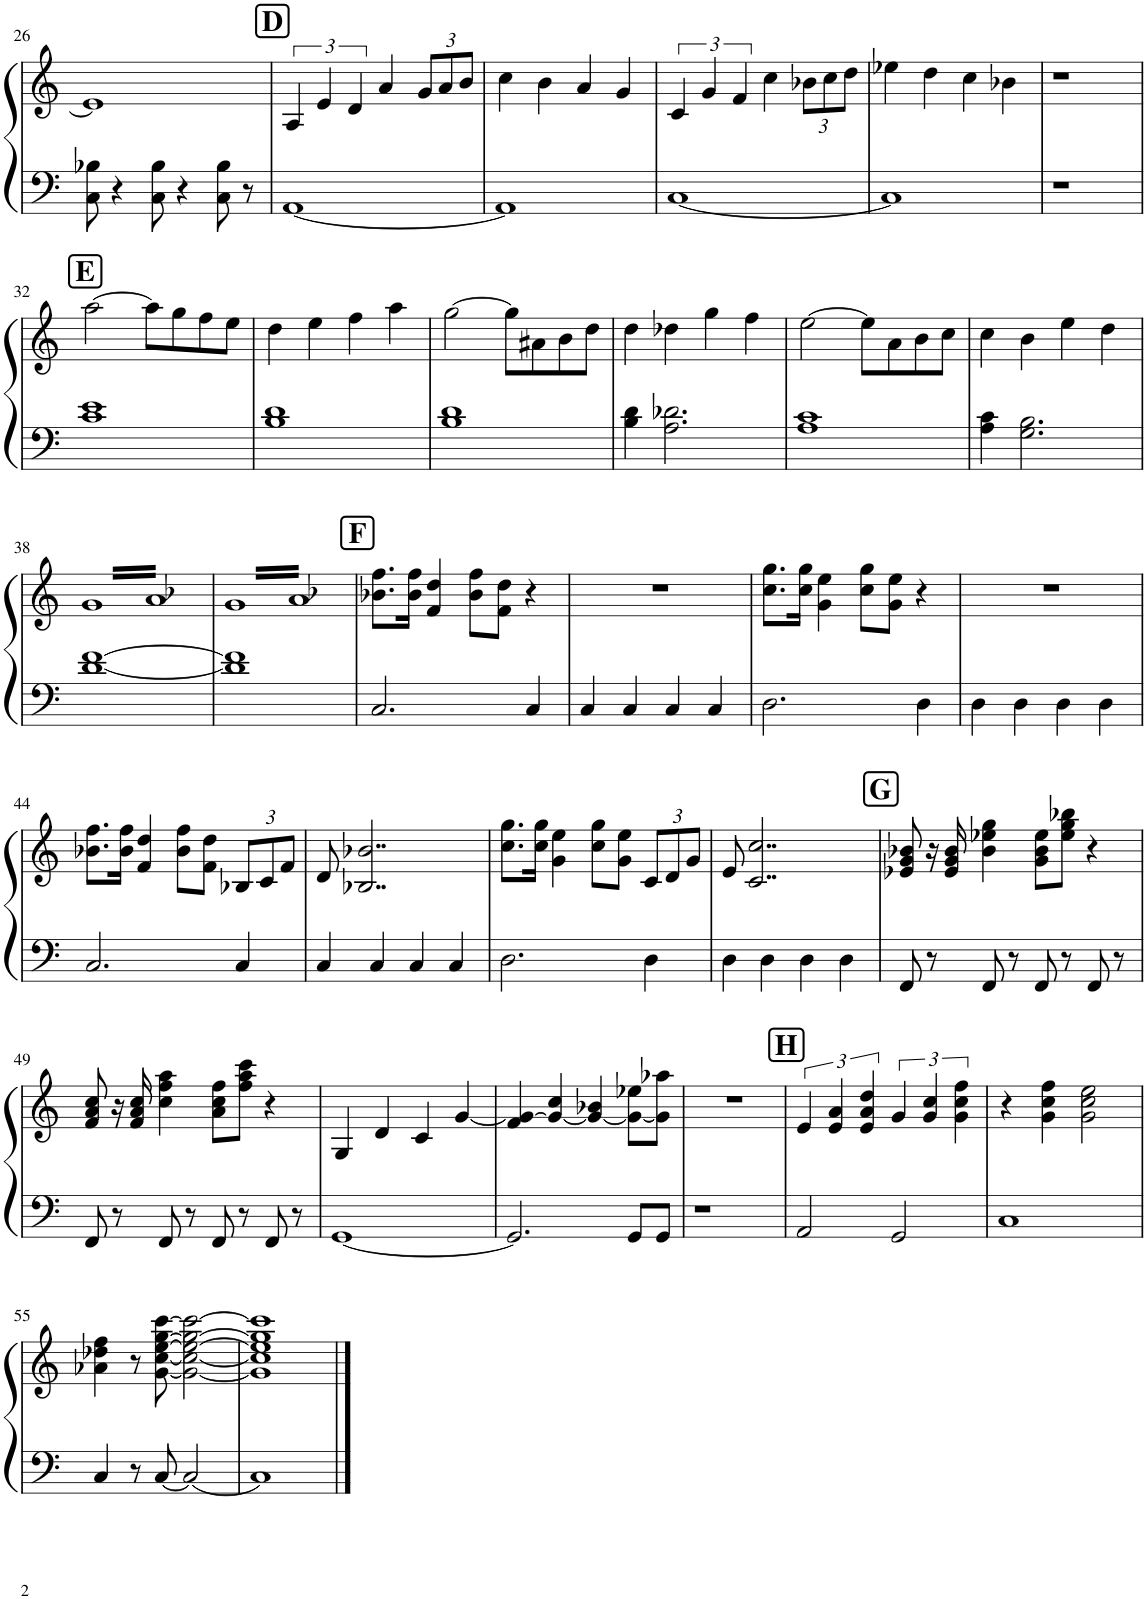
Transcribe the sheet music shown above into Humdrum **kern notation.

**kern	**kern
*part1	*part1
*staff2	*staff1
*I"Organ	*
*I'Org.	*
!!LO:PB:g=z
*clefF4	*clefG2
*k[]	*k[]
*M4/4	*M4/4
=26	=26
8C\ 8B-X\	1e]
4r	.
8C\ 8B-\	.
4r	.
8C\ 8B-\	.
8r	.
!!LO:REH:place=s1:a:B:cj:fs=14:t=D
=27	=27
[1AA	6A/
.	6e/
.	6d/
.	4a/
*	*Xbrackettup
.	12g/L
.	12a/
.	12b/J
=28	=28
1AA]	4cc\
.	4b\
.	4a/
.	4g/
=29	=29
*	*brackettup
[1C	6c/
.	6g/
.	6f/
.	4cc\
*	*Xbrackettup
.	12b-X\L
.	12cc\
.	12dd\J
=30	=30
1C]	4ee-X\
.	4dd\
.	4cc\
.	4b-X\
=31	=31
1r	1r
!!LO:LB:g=z
!!LO:REH:place=s1:a:B:cj:fs=14:t=E
=32	=32
1c 1e	[2aa\
.	8aa\L]
.	8gg\
.	8ff\
.	8ee\J
=33	=33
1B 1d	4dd\
.	4ee\
.	4ff\
.	4aa\
=34	=34
1B 1d	[2gg\
.	8gg\L]
.	8a#X\
.	8b\
.	8dd\J
=35	=35
4B\ 4d\	4dd\
2.A\ 2.d-X\	4dd-X\
.	4gg\
.	4ff\
=36	=36
1A 1c	[2ee\
.	8ee\L]
.	8a\
.	8b\
.	8cc\J
=37	=37
4A\ 4c\	4cc\
2.G\ 2.B\	4b\
.	4ee\
.	4dd\
!!LO:LB:g=z
=38	=38
*	*brackettup
*	*tremolo
[1d [1f	32gLLL
.	32a-X
.	32g
.	32a-X
.	32g
.	32a-X
.	32g
.	32a-X
.	32g
.	32a-X
.	32g
.	32a-X
.	32g
.	32a-X
.	32g
.	32a-X
.	32g
.	32a-X
.	32g
.	32a-X
.	32g
.	32a-X
.	32g
.	32a-X
.	32g
.	32a-X
.	32g
.	32a-X
.	32g
.	32a-X
.	32g
.	32a-XJJJ
=39	=39
1d] 1f]	32gLLL
.	32a-X
.	32g
.	32a-X
.	32g
.	32a-X
.	32g
.	32a-X
.	32g
.	32a-X
.	32g
.	32a-X
.	32g
.	32a-X
.	32g
.	32a-X
.	32g
.	32a-X
.	32g
.	32a-X
.	32g
.	32a-X
.	32g
.	32a-X
.	32g
.	32a-X
.	32g
.	32a-X
.	32g
.	32a-X
.	32g
.	32a-XJJJ
*	*Xtremolo
!!LO:REH:place=s1:a:B:cj:fs=14:t=F
=40	=40
2.C/	8.b-X\ 8.ff\L
.	.
.	.
.	.
.	.
.	.
.	16b-\ 16ff\Jk
.	.
.	4f/ 4dd/
.	.
.	.
.	.
.	.
.	.
.	.
.	.
.	8b-\ 8ff\L
.	8f\ 8dd\J
4C/	4r
=41	=41
4C/	1r
4C/	.
4C/	.
4C/	.
=42	=42
2.D\	8.cc\ 8.gg\L
.	16cc\ 16gg\Jk
.	4g\ 4ee\
.	8cc\ 8gg\L
.	8g\ 8ee\J
4D\	4r
=43	=43
4D\	1r
4D\	.
4D\	.
4D\	.
!!LO:LB:g=z
=44	=44
2.C/	8.b-X\ 8.ff\L
.	16b-\ 16ff\Jk
.	4f/ 4dd/
.	8b-\ 8ff\L
.	8f\ 8dd\J
*	*Xbrackettup
4C/	12B-X/L
.	12c/
.	12f/J
=45	=45
4C/	8d/
.	2..B-X/ 2..b-X/
4C/	.
4C/	.
4C/	.
=46	=46
2.D\	8.cc\ 8.gg\L
.	16cc\ 16gg\Jk
.	4g\ 4ee\
.	8cc\ 8gg\L
.	8g\ 8ee\J
4D\	12c/L
.	12d/
.	12g/J
=47	=47
4D\	8e/
.	2..c/ 2..cc/
4D\	.
4D\	.
4D\	.
!!LO:REH:place=s1:a:B:cj:fs=14:t=G
=48	=48
8FF/	8e-X/ 8g/ 8b-X/
8r	16r
.	16e-/ 16g/ 16b-/
8FF/	4b-\ 4ee-X\ 4gg\
8r	.
8FF/	8g\ 8b-\ 8ee-\L
8r	8ee-\ 8gg\ 8bb-X\J
8FF/	4r
8r	.
!!LO:LB:g=z
=49	=49
8FF/	8f/ 8a/ 8cc/
8r	16r
.	16f/ 16a/ 16cc/
8FF/	4cc\ 4ff\ 4aa\
8r	.
8FF/	8a\ 8cc\ 8ff\L
8r	8ff\ 8aa\ 8ccc\J
8FF/	4r
8r	.
=50	=50
[1GG	4G/
.	4d/
.	4c/
.	[4g/
=51	=51
2.GG/]	4f/ 4g/_
.	4g/_ 4cc/
.	4g/_ 4b-X/
8GG/L	8g\_ 8ee-X\L
8GG/J	8g\] 8aa-X\J
=52	=52
1r	1r
!!LO:REH:place=s1:a:B:cj:fs=14:t=H
=53	=53
*	*brackettup
2AA/	6e/
.	6e/ 6a/
.	6e/ 6a/ 6dd/
2GG/	6g/
.	6g/ 6cc/
.	6g\ 6cc\ 6ff\
=54	=54
1C	4r
.	4g\ 4cc\ 4ff\
.	2g\ 2cc\ 2ee\
!!LO:LB:g=z
=55	=55
4C/	4a-X\ 4dd-X\ 4ff\
8r	8r
[8C/	[8g\ [8cc\ [8ee\ [8gg\ [8ccc\
2C/_	2g\_ 2cc\_ 2ee\_ 2gg\_ 2ccc\_
=56	=56
1C]	1g] 1cc] 1ee] 1gg] 1ccc]
==	==
*-	*-
